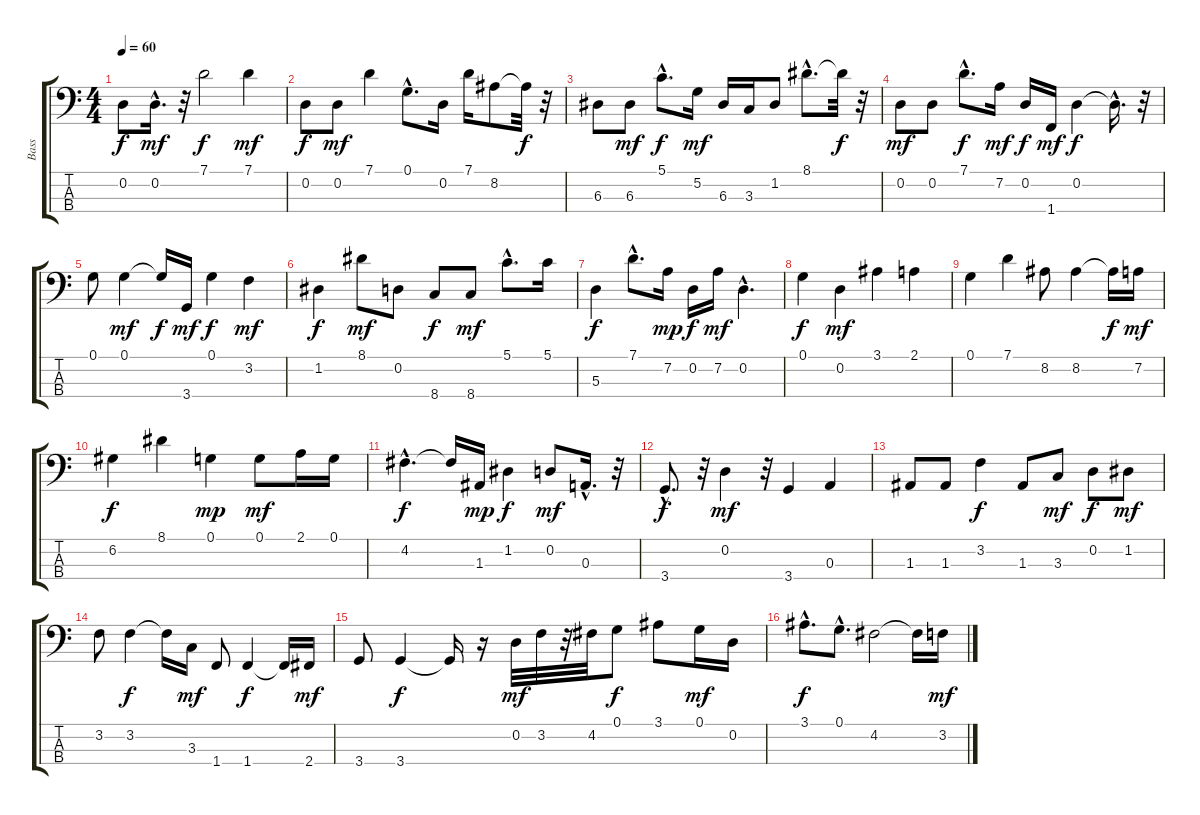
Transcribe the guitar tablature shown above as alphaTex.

\track ("Bass" "Bass") {instrument acousticbass}
\staff {score tabs}
\tuning (G2 D2 A1 E1) {hide}
\ts (4 4)
\tempo 60
\clef f4
\ks c
0.2.8{dy f} 0.2{hac}.16{d dy mf} r.32 7.1.2{dy f} 7.1.4{dy mf} |
0.2.8{dy f} 0.2.8{dy mf} 7.1.4 0.1{hac}.8{d} 0.2.16 7.1.16 8.2.8 8.2{t}.32{dy f} r.32 |
6.3.8 6.3.8{dy mf} 5.1{hac}.8{d dy f} 5.2.16{dy mf} 6.3.16 3.3.16 1.2.8 8.1{hac}.8{d} 8.1{t}.32{dy f} r.32 |
0.2.8{dy mf} 0.2.8 7.1{hac}.8{d dy f} 7.2.16{dy mf} 0.2.16{dy f} 1.4.16{dy mf} 0.2.4{dy f} 0.2{hac t}.16{d} r.32 |
0.1.8 0.1.4{dy mf} 0.1{t}.16{dy f} 3.4.16{dy mf} 0.1.4{dy f} 3.2.4{dy mf} |
1.2.4{dy f} 8.1.8{dy mf} 0.2.8 8.4.8{dy f} 8.4.8{dy mf} 5.1{hac}.8{d} 5.1.16 |
5.3.4{dy f} 7.1{hac}.8{d} 7.2.16{dy mp} 0.2.16{dy f} 7.2.16{dy mf} 0.2{hac}.4{d} |
0.1.4{dy f} 0.2.4{dy mf} 3.1.4 2.1.4 |
0.1.4 7.1.4 8.2.8 8.2.4 8.2{t}.16{dy f} 7.2.16{dy mf} |
6.2.4{dy f} 8.1.4 0.1.4{dy mp} 0.1.8{dy mf} 2.1.16 0.1.16 |
4.2{hac}.4{d dy f} 4.2{t}.16 1.3.16{dy mp} 1.2.4{dy f} 0.2.8{dy mf} 0.3{hac}.16{d} r.32 |
3.4{hac}.8{d dy f} r.32 0.2.4{dy mf} r.32 3.4.4 0.3.4 |
1.3.8 1.3.8 3.2.4{dy f} 1.3.8 3.3.8{dy mf} 0.2.8{dy f} 1.2.8{dy mf} |
3.2.8 3.2.4{dy f} 3.2{t}.16 3.3.16{dy mf} 1.4.8 1.4.4{dy f} 1.4{t}.16 2.4.16{dy mf} |
3.4.8 3.4.4{dy f} 3.4{t}.16 r.16 0.2.32{dy mf} 3.2.32 r.32 4.2.32 0.1.8{dy f} 3.1.8 0.1.16{dy mf} 0.2.16 |
3.1{hac}.8{d dy f} 0.1{hac}.8{d} 4.2.2 4.2{t}.16 3.2.16{dy mf}
